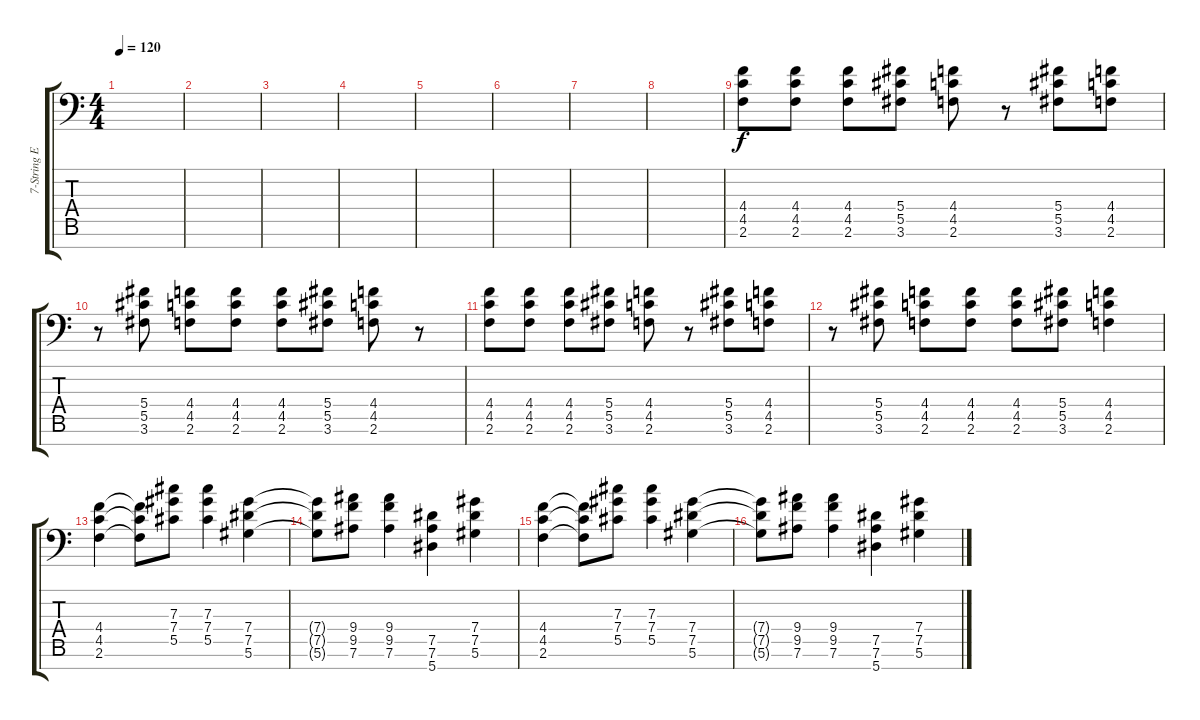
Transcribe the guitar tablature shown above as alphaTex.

\track ("7-String Electric 3" "7-String E") {instrument distortionguitar}
\staff {score tabs}
\tuning (Eb4 Bb3 Gb3 Db3 Ab2 Eb2 Bb1) {hide}
\ts (4 4)
\tempo 120
\clef f4
\ks c
|
|
|
|
|
|
|
|
(4.4 4.5 2.6).8 (4.4 4.5 2.6).8 (4.4 4.5 2.6).8 (5.4 5.5 3.6).8 (4.4 4.5 2.6).8 r.8 (5.4 5.5 3.6).8 (4.4 4.5 2.6).8 |
r.8 (5.4 5.5 3.6).8 (4.4 4.5 2.6).8 (4.4 4.5 2.6).8 (4.4 4.5 2.6).8 (5.4 5.5 3.6).8 (4.4 4.5 2.6).8 r.8 |
(4.4 4.5 2.6).8 (4.4 4.5 2.6).8 (4.4 4.5 2.6).8 (5.4 5.5 3.6).8 (4.4 4.5 2.6).8 r.8 (5.4 5.5 3.6).8 (4.4 4.5 2.6).8 |
r.8 (5.4 5.5 3.6).8 (4.4 4.5 2.6).8 (4.4 4.5 2.6).8 (4.4 4.5 2.6).8 (5.4 5.5 3.6).8 (4.4 4.5 2.6).4 |
(4.4 4.5 2.6).4 (4.4{t} 4.5{t} 2.6{t}).8 (7.3 7.4 5.5).8 (7.3 7.4 5.5).4 (7.4 7.5 5.6).4 |
(7.4{t} 7.5{t} 5.6{t}).8 (9.4 9.5 7.6).8 (9.4 9.5 7.6).4 (7.5 7.6 5.7).4 (7.4 7.5 5.6).4 |
(4.4 4.5 2.6).4 (4.4{t} 4.5{t} 2.6{t}).8 (7.3 7.4 5.5).8 (7.3 7.4 5.5).4 (7.4 7.5 5.6).4 |
(7.4{t} 7.5{t} 5.6{t}).8 (9.4 9.5 7.6).8 (9.4 9.5 7.6).4 (7.5 7.6 5.7).4 (7.4 7.5 5.6).4
